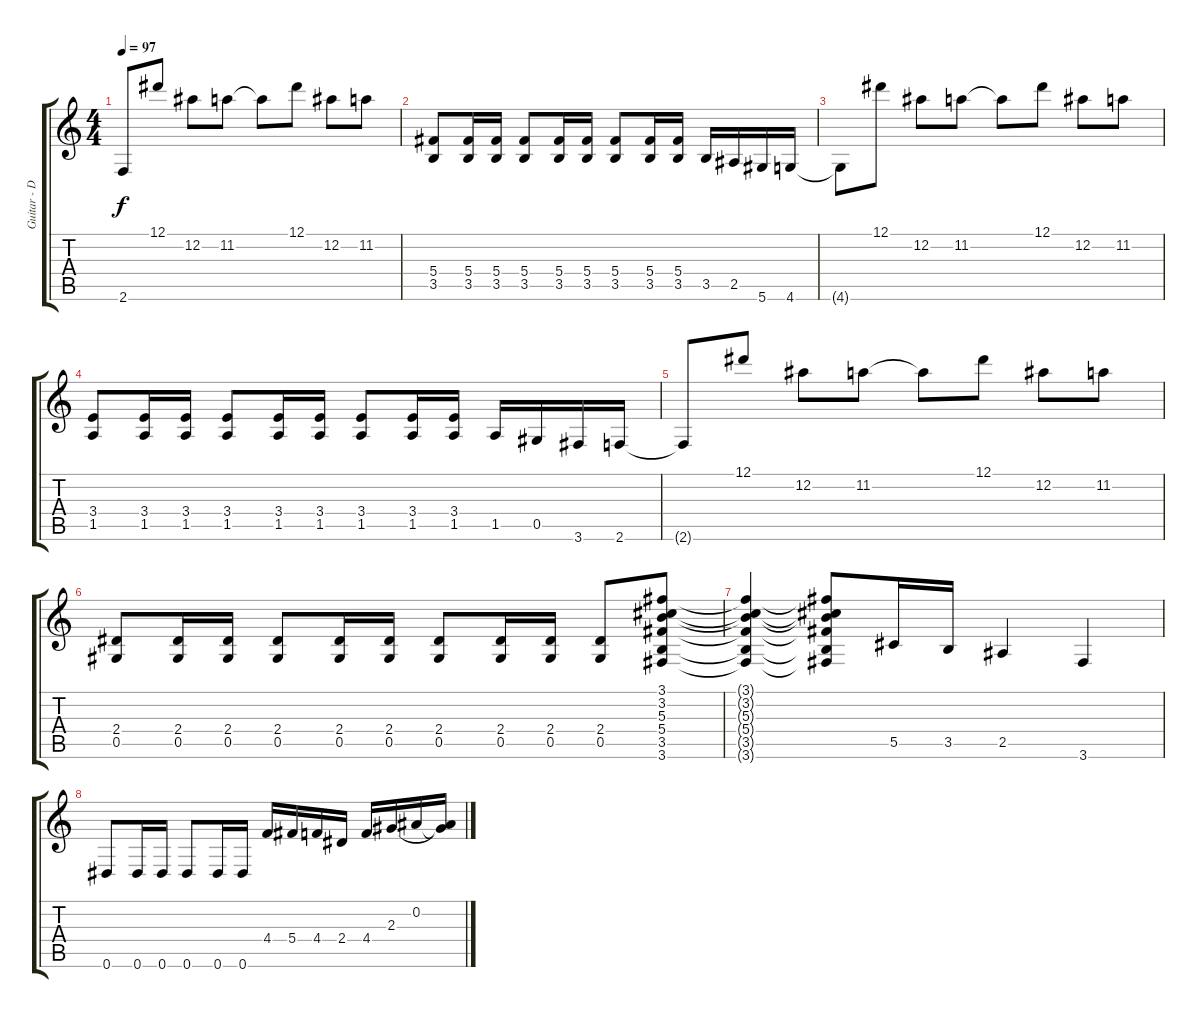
\track ("Guitar - Distortion" "Guitar - D") {instrument distortionguitar}
\staff {score tabs}
\tuning (Eb4 Bb3 Gb3 Db3 Ab2 Eb2) {hide}
\ts (4 4)
\tempo 97
\clef g2
\ks c
2.6{t}.8{dy f} 12.1.8 12.2.8 11.2.8 11.2{t}.8 12.1.8 12.2.8 11.2.8 |
(5.4 3.5).8 (5.4 3.5).16 (5.4 3.5).16 (5.4 3.5).8 (5.4 3.5).16 (5.4 3.5).16 (5.4 3.5).8 (5.4 3.5).16 (5.4 3.5).16 3.5.16 2.5.16 5.6.16 4.6.16 |
4.6{t}.8 12.1.8 12.2.8 11.2.8 11.2{t}.8 12.1.8 12.2.8 11.2.8 |
(3.4 1.5).8 (3.4 1.5).16 (3.4 1.5).16 (3.4 1.5).8 (3.4 1.5).16 (3.4 1.5).16 (3.4 1.5).8 (3.4 1.5).16 (3.4 1.5).16 1.5.16 0.5.16 3.6.16 2.6.16 |
2.6{t}.8 12.1.8 12.2.8 11.2.8 11.2{t}.8 12.1.8 12.2.8 11.2.8 |
(2.4 0.5).8 (2.4 0.5).16 (2.4 0.5).16 (2.4 0.5).8 (2.4 0.5).16 (2.4 0.5).16 (2.4 0.5).8 (2.4 0.5).16 (2.4 0.5).16 (2.4 0.5).8 (3.1 3.2 5.3 5.4 3.5 3.6).8 |
(3.1{t} 3.2{t} 5.3{t} 5.4{t} 3.5{t} 3.6{t}).4 (3.1{t} 3.2{t} 5.3{t} 5.4{t} 3.5{t} 3.6{t}).8 5.5.16 3.5.16 2.5.4 3.6.4 |
0.6.8 0.6.16 0.6.16 0.6.8 0.6.16 0.6.16 4.4.16 5.4.16 4.4.16 2.4.16 4.4.16 2.3.16 0.2.16 (0.2{t} 2.3{t}).16
